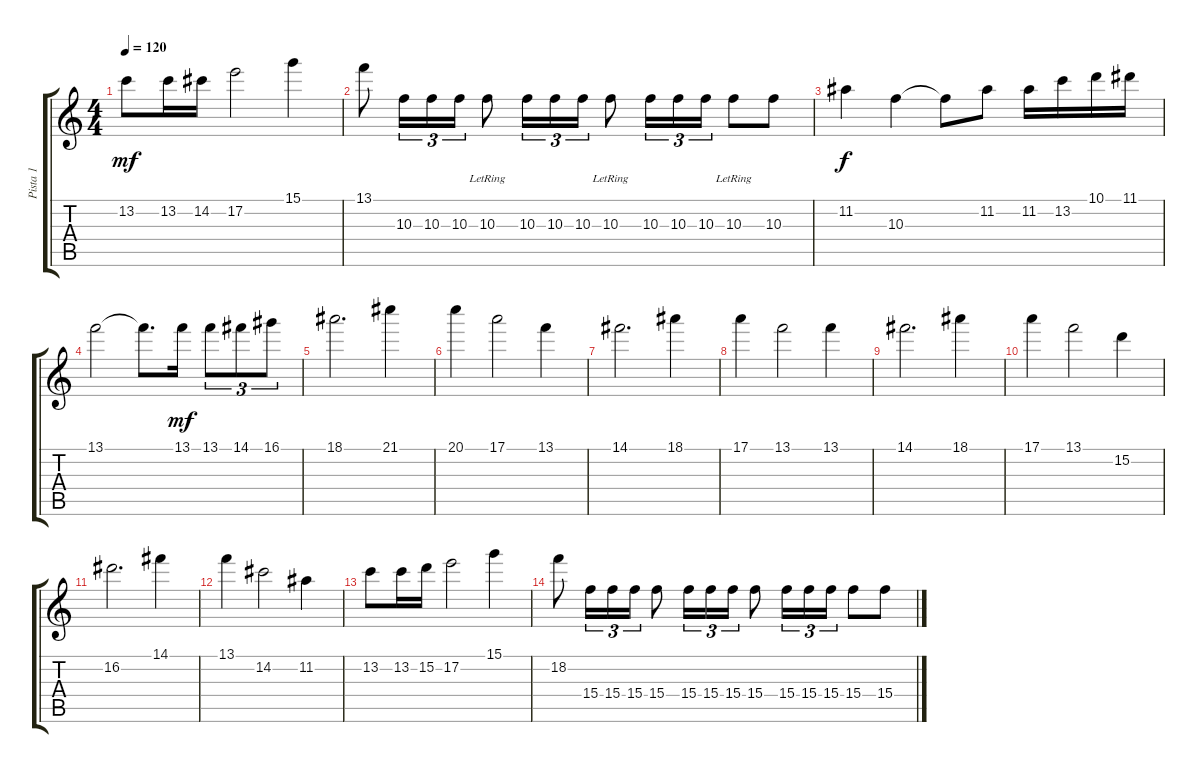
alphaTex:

\track ("Pista 1" "Pista 1") {instrument distortionguitar}
\staff {score tabs}
\tuning (E4 B3 G3 D3 A2 E2) {hide}
\ts (4 4)
\tempo 120
\clef g2
\ks c
13.2.8{dy mf} 13.2.16 14.2.16 17.2.2 15.1.4 |
13.1.8 10.3.16{tu (3 2)} 10.3.16{tu (3 2)} 10.3.16{tu (3 2)} 10.3{lr}.8 10.3.16{tu (3 2)} 10.3.16{tu (3 2)} 10.3.16{tu (3 2)} 10.3{lr}.8 10.3.16{tu (3 2)} 10.3.16{tu (3 2)} 10.3.16{tu (3 2)} 10.3{lr}.8 10.3.8 |
11.2.4{dy f} 10.3.4 10.3{t}.8 11.2.8 11.2.16 13.2.16 10.1.16 11.1.16 |
13.1.2 13.1{t}.8{d} 13.1.16{dy mf} 13.1.8{tu (3 2)} 14.1.8{tu (3 2)} 16.1.8{tu (3 2)} |
18.1.2{d} 21.1.4 |
20.1.4 17.1.2 13.1.4 |
14.1.2{d} 18.1.4 |
17.1.4 13.1.2 13.1.4 |
14.1.2{d} 18.1.4 |
17.1.4 13.1.2 15.2.4 |
16.2.2{d} 14.1.4 |
13.1.4 14.2.2 11.2.4 |
13.2.8 13.2.16 15.2.16 17.2.2 15.1.4 |
18.2.8 15.4.16{tu (3 2)} 15.4.16{tu (3 2)} 15.4.16{tu (3 2)} 15.4.8 15.4.16{tu (3 2)} 15.4.16{tu (3 2)} 15.4.16{tu (3 2)} 15.4.8 15.4.16{tu (3 2)} 15.4.16{tu (3 2)} 15.4.16{tu (3 2)} 15.4.8 15.4.8
